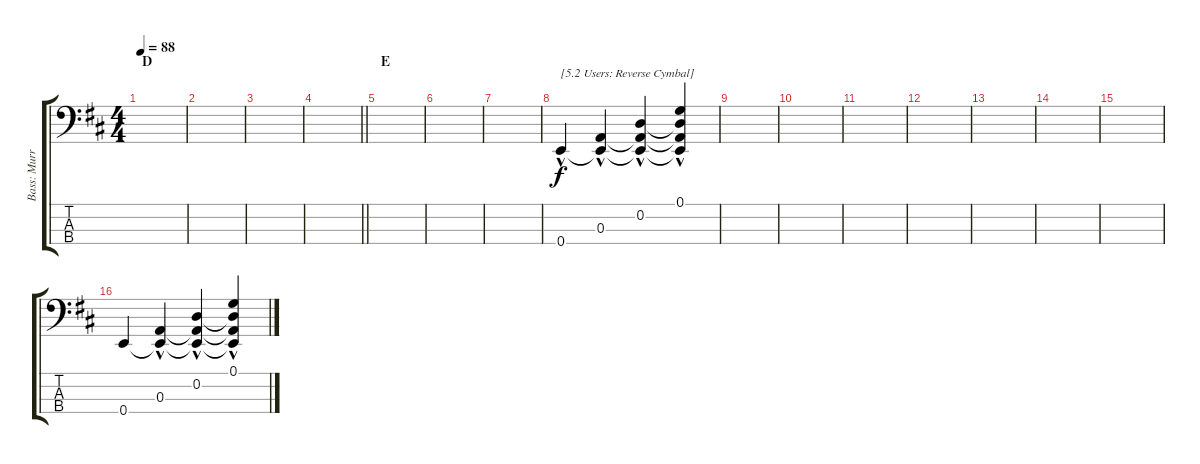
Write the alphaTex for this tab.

\track ("Bass: Murray" "Bass: Murr") {instrument electricbassfinger}
\staff {score tabs}
\tuning (G2 D2 A1 E1) {hide}
\ts (4 4)
\section ("" "D")
\tempo 88
\clef f4
\ks d
|
|
|
\barLineRight lightlight
|
\section ("" "E")
|
|
|
0.4{hac}.4{txt "[5.2 Users: Reverse Cymbal]" instrument reversecymbal} (0.3{hac} 0.4{t}).4 (0.2{hac} 0.3{t} 0.4{t}).4 (0.1{hac} 0.2{t} 0.3{t} 0.4{t}).4 |
|
|
|
|
|
|
|
0.4.4 (0.3{hac} 0.4{t}).4 (0.2{hac} 0.3{t} 0.4{t}).4 (0.1{hac} 0.2{t} 0.3{t} 0.4{t}).4
